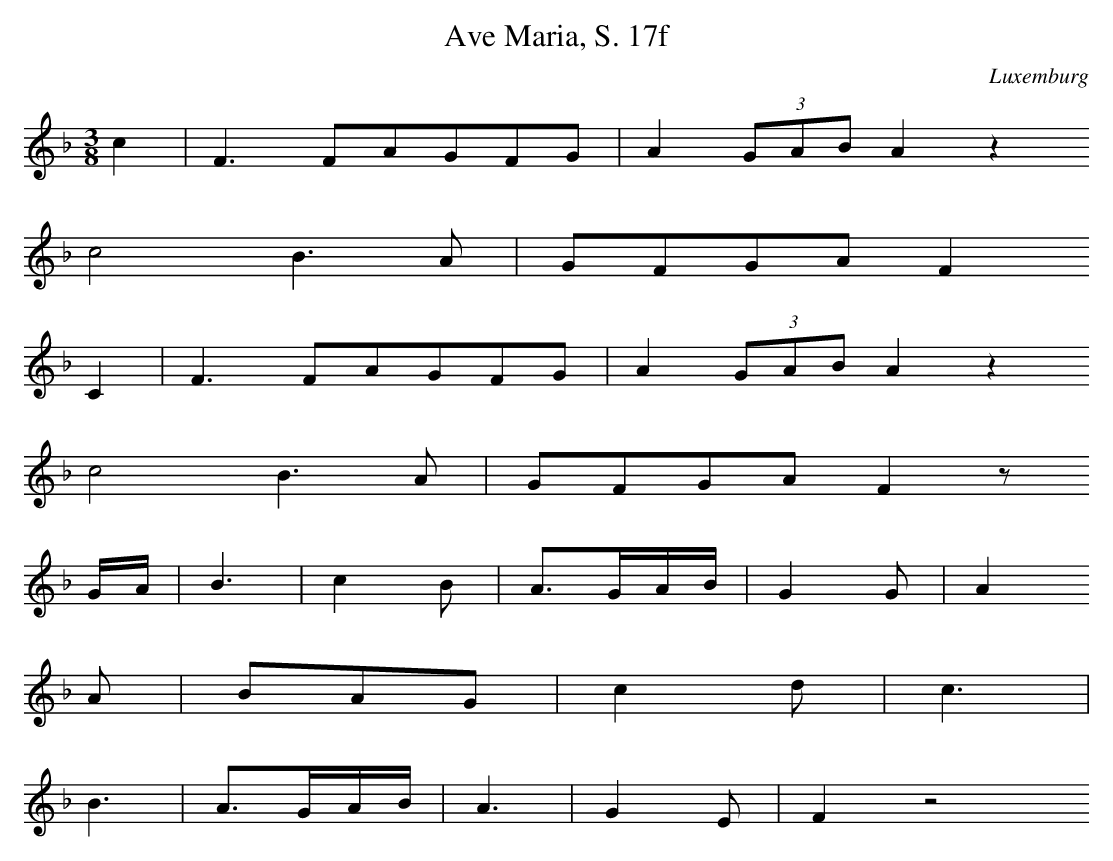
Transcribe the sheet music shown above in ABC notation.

X:1
T: Ave Maria, S. 17f
O: Luxemburg
M: 3/8
L: 1/16
K: F
c4 | F6F2A2G2F2G2 | A4(3G2A2B2A4z4
c8B6A2 | G2F2G2A2F4
C4 | F6F2A2G2F2G2 | A4(3G2A2B2A4z4
c8B6A2 | G2F2G2A2F4z2
GA | B6 | c4B2 | A3GAB | G4G2 | A4
A2 | B2A2G2 | c4d2 | c6 |
B6 | A3GAB | A6 | G4E2 | F4z8
